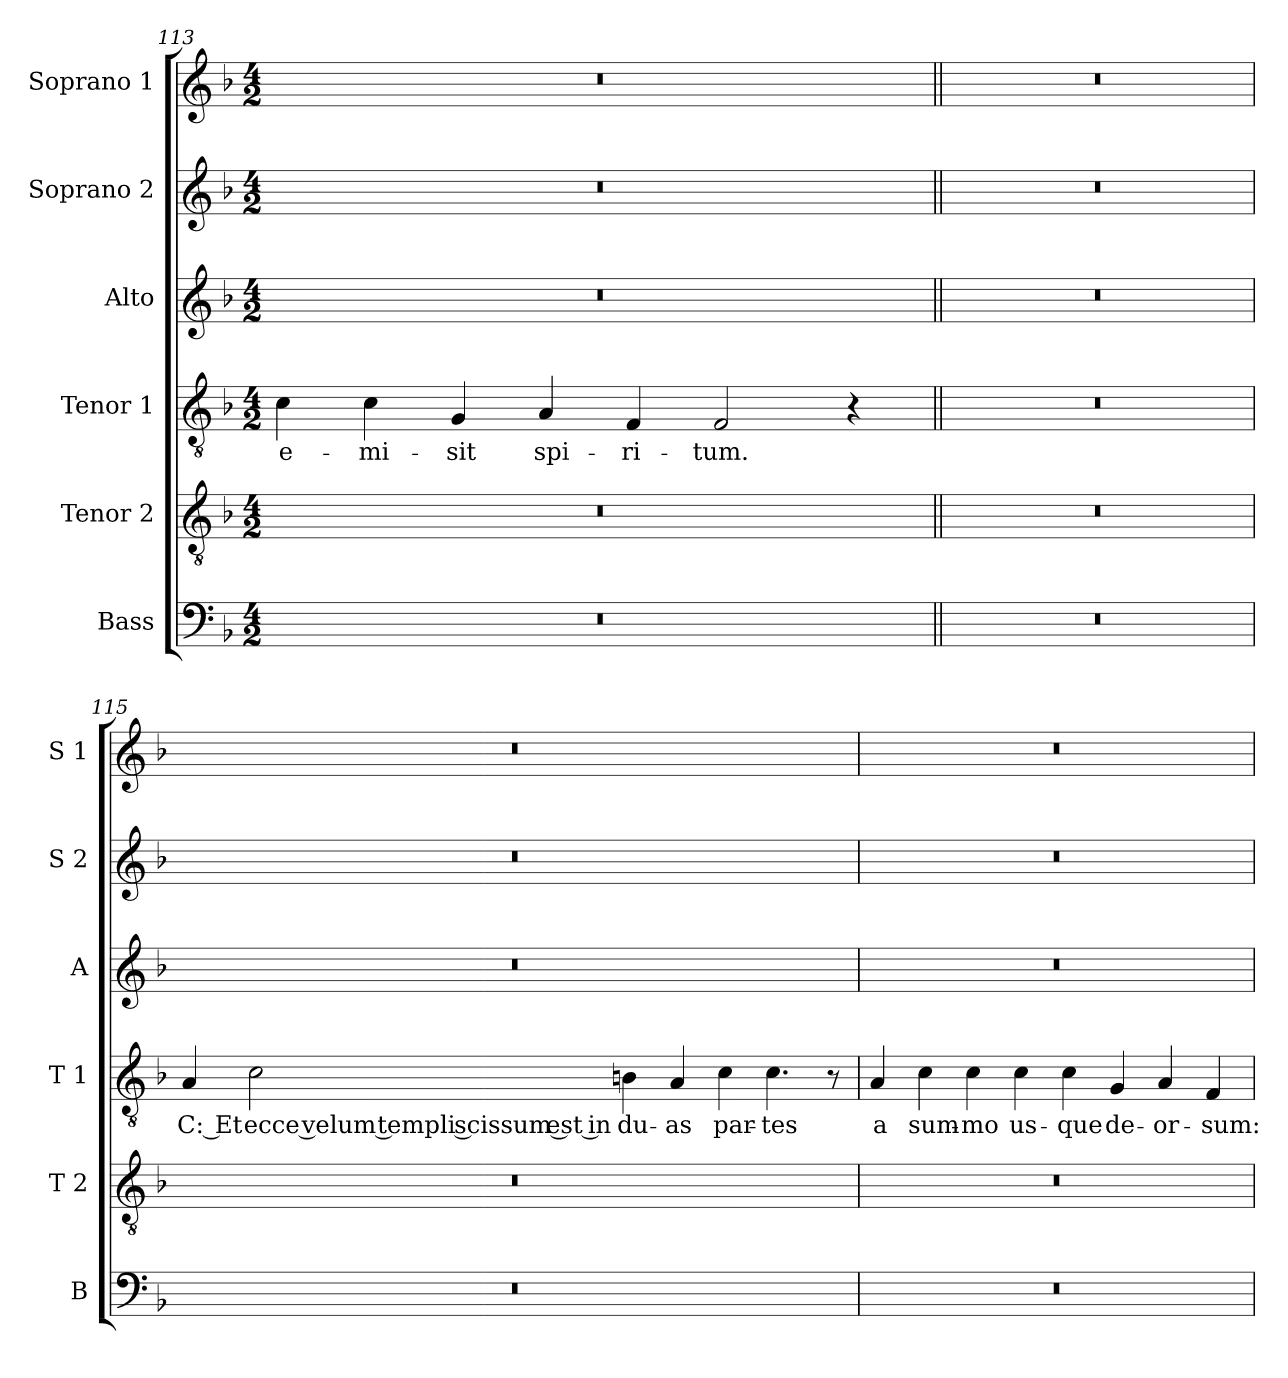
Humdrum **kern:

**kern	**kern	**kern	**text	**kern	**kern	**kern
*part6	*part5	*part4	*part4	*part3	*part2	*part1
*staff6	*staff5	*staff4	*staff4	*staff3	*staff2	*staff1
*I"Bass	*I"Tenor 2	*I"Tenor 1	*	*I"Alto	*I"Soprano 2	*I"Soprano 1
*I'B	*I'T 2	*I'T 1	*	*I'A	*I'S 2	*I'S 1
*clefF4	*clefGv2	*clefGv2	*	*clefG2	*clefG2	*clefG2
*k[b-]	*k[b-]	*k[b-]	*	*k[b-]	*k[b-]	*k[b-]
*F:	*F:	*F:	*	*F:	*F:	*F:
*M4/2	*M4/2	*M4/2	*	*M4/2	*M4/2	*M4/2
=113	=113	=113	=113	=113	=113	=113
!	!	!	!LO:LY:b	!	!	!
0r	0r	4c\	e-	0r	0r	0r
!	!	!	!LO:LY:b	!	!	!
.	.	4c\	-mi-	.	.	.
!	!	!	!LO:LY:b	!	!	!
.	.	4G/	-sit	.	.	.
!	!	!	!LO:LY:b	!	!	!
.	.	4A/	spi-	.	.	.
!	!	!	!LO:LY:b	!	!	!
.	.	4F/	-ri-	.	.	.
!	!	!	!LO:LY:b	!	!	!
.	.	2F/	-tum.	.	.	.
.	.	4r	.	.	.	.
=114||	=114||	=114||	=114||	=114||	=114||	=114||
0r	0r	0r	.	0r	0r	0r
!!LO:PB:g=z
=115	=115	=115	=115	=115	=115	=115
!	!	!	!LO:LY:b	!	!	!
0r	0r	4A/	C: Et	0r	0r	0r
!	!	!	!LO:LY:b	!	!	!
.	.	2c\	ecce velum templi scissum est in	.	.	.
!	!	!	!LO:LY:b	!	!	!
.	.	4Bn\	du-	.	.	.
!	!	!	!LO:LY:b	!	!	!
.	.	4A/	-as	.	.	.
!	!	!	!LO:LY:b	!	!	!
.	.	4c\	par-	.	.	.
!	!	!	!LO:LY:b	!	!	!
.	.	4.c\	-tes	.	.	.
.	.	8r	.	.	.	.
=116	=116	=116	=116	=116	=116	=116
!	!	!	!LO:LY:b	!	!	!
0r	0r	4A/	a	0r	0r	0r
!	!	!	!LO:LY:b	!	!	!
.	.	4c\	sum-	.	.	.
!	!	!	!LO:LY:b	!	!	!
.	.	4c\	-mo	.	.	.
!	!	!	!LO:LY:b	!	!	!
.	.	4c\	us-	.	.	.
!	!	!	!LO:LY:b	!	!	!
.	.	4c\	-que	.	.	.
!	!	!	!LO:LY:b	!	!	!
.	.	4G/	de-	.	.	.
!	!	!	!LO:LY:b	!	!	!
.	.	4A/	-or-	.	.	.
!	!	!	!LO:LY:b	!	!	!
.	.	4F/	-sum:	.	.	.
=	=	=	=	=	=	=
*-	*-	*-	*-	*-	*-	*-
